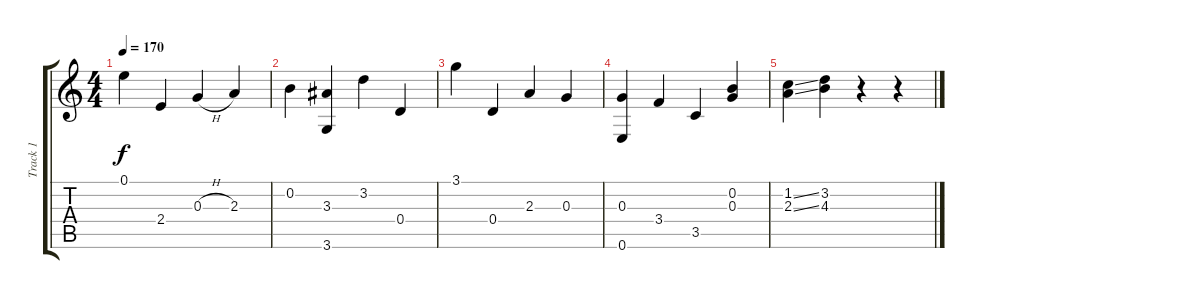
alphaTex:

\track ("Track 1" "Track 1") {instrument acousticguitarsteel}
\staff {score tabs}
\tuning (E4 B3 G3 D3 A2 E2) {hide}
\ts (4 4)
\tempo 170
\clef g2
\ks c
0.1.4{dy f} 2.4.4 0.3{h}.4 2.3.4 |
0.2.4 (3.3 3.6).4 3.2.4 0.4.4 |
3.1.4 0.4.4 2.3.4 0.3.4 |
(0.3 0.6).4 3.4.4 3.5.4 (0.2 0.3).4 |
(1.2{ss} 2.3{ss}).4 (3.2 4.3).4 r.4 r.4
